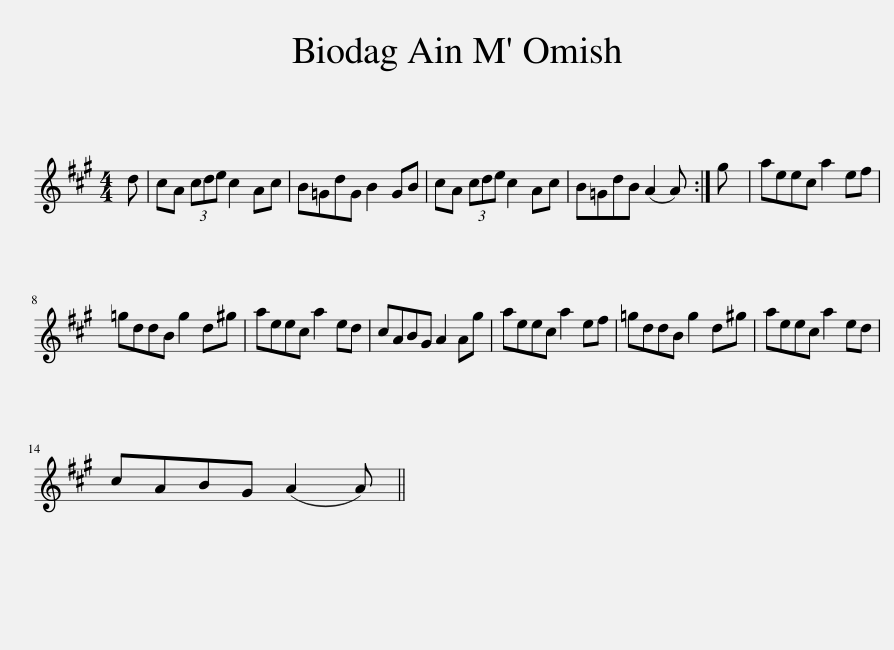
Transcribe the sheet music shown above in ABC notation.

X:1
L:1/8
M:4/4
I:linebreak $
K:A
V:1 treble
V:1
 d | cA (3cde c2 Ac | B=GdG B2 GB | cA (3cde c2 Ac | B=GdB (A2 A) :| %5
 g | aeec a2 ef |$ =gddB g2 d^g | aeec a2 ed | cABG A2 Ag | %10
 aeec a2 ef | =gddB g2 d^g | aeec a2 ed |$ cABG (A2 A) || %14
